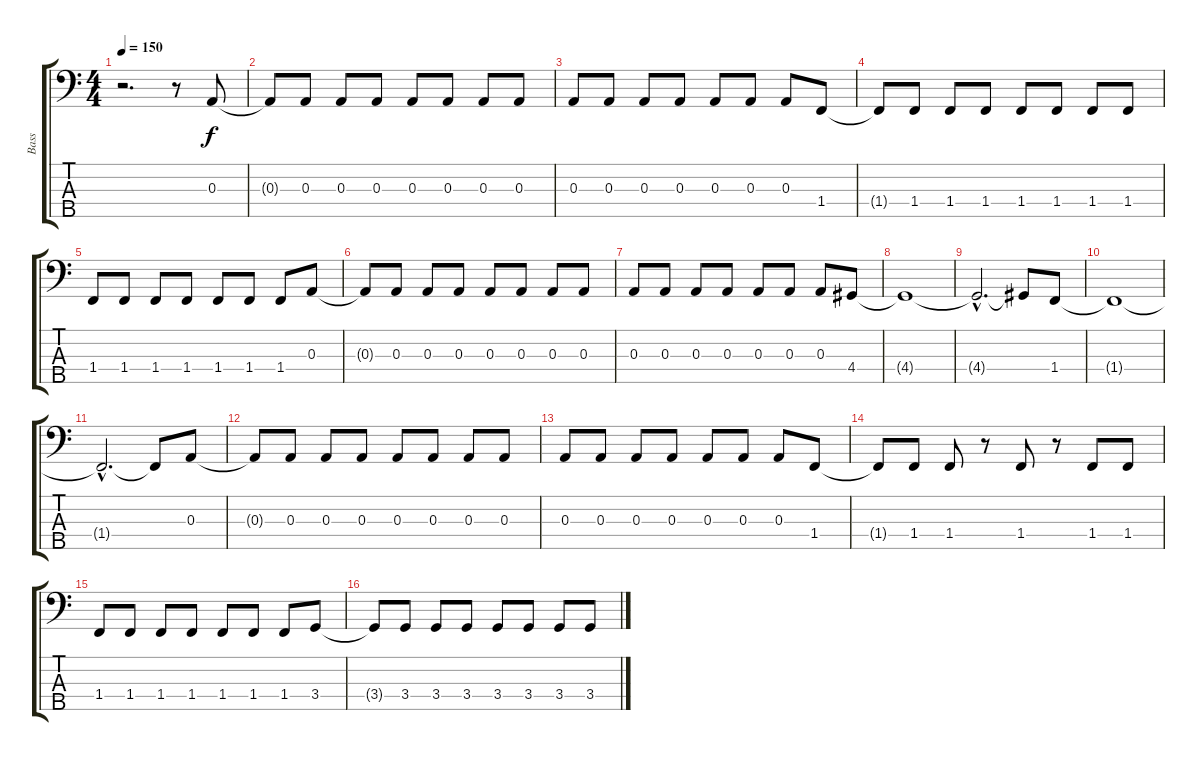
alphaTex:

\track ("Bass" "Bass") {instrument electricbassfinger}
\staff {score tabs}
\tuning (G2 D2 A1 E1 B0) {hide}
\ts (4 4)
\tempo 150
\clef f4
\ks c
r.2{d dy f instrument electricbassfinger} r.8 0.3.8 |
0.3{t}.8 0.3.8 0.3.8 0.3.8 0.3.8 0.3.8 0.3.8 0.3.8 |
0.3.8 0.3.8 0.3.8 0.3.8 0.3.8 0.3.8 0.3.8 1.4.8 |
1.4{t}.8 1.4.8 1.4.8 1.4.8 1.4.8 1.4.8 1.4.8 1.4.8 |
1.4.8 1.4.8 1.4.8 1.4.8 1.4.8 1.4.8 1.4.8 0.3.8 |
0.3{t}.8 0.3.8 0.3.8 0.3.8 0.3.8 0.3.8 0.3.8 0.3.8 |
0.3.8 0.3.8 0.3.8 0.3.8 0.3.8 0.3.8 0.3.8 4.4.8 |
4.4{t}.1 |
4.4{hac t}.2{d} 4.4{t}.8 1.4.8 |
1.4{t}.1 |
1.4{hac t}.2{d} 1.4{t}.8 0.3.8 |
0.3{t}.8 0.3.8 0.3.8 0.3.8 0.3.8 0.3.8 0.3.8 0.3.8 |
0.3.8 0.3.8 0.3.8 0.3.8 0.3.8 0.3.8 0.3.8 1.4.8 |
1.4{t}.8 1.4.8 1.4.8 r.8 1.4.8 r.8 1.4.8 1.4.8 |
1.4.8 1.4.8 1.4.8 1.4.8 1.4.8 1.4.8 1.4.8 3.4.8 |
3.4{t}.8 3.4.8 3.4.8 3.4.8 3.4.8 3.4.8 3.4.8 3.4.8
